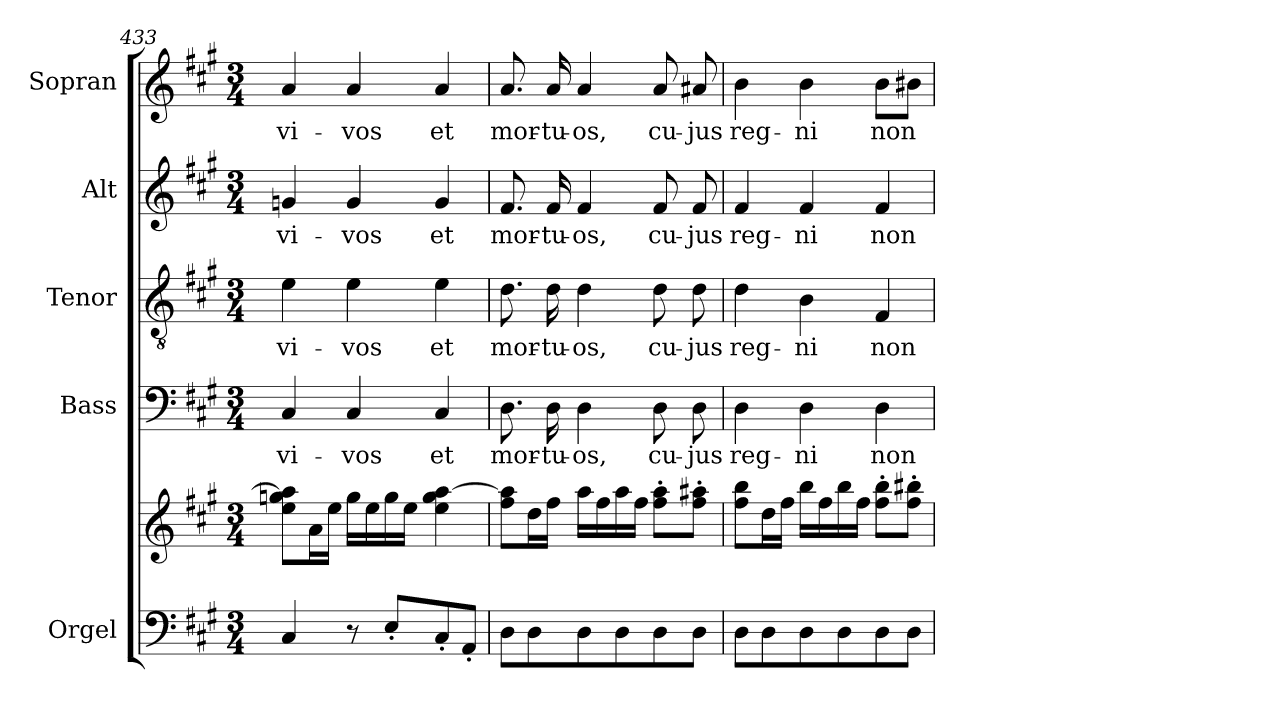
**kern	**kern	**kern	**text	**kern	**text	**kern	**text	**kern	**text
*part5	*part5	*part4	*part4	*part3	*part3	*part2	*part2	*part1	*part1
*staff6	*staff5	*staff4	*staff4	*staff3	*staff3	*staff2	*staff2	*staff1	*staff1
*I"Orgel	*	*I"Bass	*	*I"Tenor	*	*I"Alt	*	*I"Sopran	*
*I'Org.	*	*I'B.	*	*I'T.	*	*I'A.	*	*I'S.	*
*clefF4	*clefG2	*clefF4	*	*clefGv2	*	*clefG2	*	*clefG2	*
*k[f#c#g#]	*k[f#c#g#]	*k[f#c#g#]	*	*k[f#c#g#]	*	*k[f#c#g#]	*	*k[f#c#g#]	*
*A:	*A:	*A:	*	*A:	*	*A:	*	*A:	*
*M3/4	*M3/4	*M3/4	*	*M3/4	*	*M3/4	*	*M3/4	*
=433	=433	=433	=433	=433	=433	=433	=433	=433	=433
!	!	!	!LO:LY:b	!	!LO:LY:b	!	!LO:LY:b	!	!LO:LY:b
4C#/	8ee\ 8ggn\ 8aa\]L	4C#/	vi-	4e\	vi-	4gn/	vi-	4a/	vi-
.	16a\L	.	.	.	.	.	.	.	.
.	16ee\JJ	.	.	.	.	.	.	.	.
!	!	!	!LO:LY:b	!	!LO:LY:b	!	!LO:LY:b	!	!LO:LY:b
8r	16gg\LL	4C#/	-vos	4e\	-vos	4g/	-vos	4a/	-vos
.	16ee\	.	.	.	.	.	.	.	.
8E'</L	16gg\	.	.	.	.	.	.	.	.
.	16ee\JJ	.	.	.	.	.	.	.	.
!	!	!	!LO:LY:b	!	!LO:LY:b	!	!LO:LY:b	!	!LO:LY:b
8C#'</	4ee\ 4gg\ [4aa\	4C#/	et	4e\	et	4g/	et	4a/	et
8AA'</J	.	.	.	.	.	.	.	.	.
=434	=434	=434	=434	=434	=434	=434	=434	=434	=434
!	!	!	!LO:LY:b	!	!LO:LY:b	!	!LO:LY:b	!	!LO:LY:b
8D\L	8ff#\ 8aa\]L	8.D\	mor-	8.d\	mor-	8.f#/	mor-	8.a/	mor-
8D\	16dd\L	.	.	.	.	.	.	.	.
!	!	!	!LO:LY:b	!	!LO:LY:b	!	!LO:LY:b	!	!LO:LY:b
.	16ff#\JJ	16D\	-tu-	16d\	-tu-	16f#/	-tu-	16a/	-tu-
!	!	!	!LO:LY:b	!	!LO:LY:b	!	!LO:LY:b	!	!LO:LY:b
8D\	16aa\LL	4D\	-os,	4d\	-os,	4f#/	-os,	4a/	-os,
.	16ff#\	.	.	.	.	.	.	.	.
8D\	16aa\	.	.	.	.	.	.	.	.
.	16ff#\JJ	.	.	.	.	.	.	.	.
!	!	!	!LO:LY:b	!	!LO:LY:b	!	!LO:LY:b	!	!LO:LY:b
8D\	8ff#\'> 8aa\'>L	8D\	cu-	8d\	cu-	8f#/	cu-	8a/	cu-
!	!	!	!LO:LY:b	!	!LO:LY:b	!	!LO:LY:b	!	!LO:LY:b
8D\J	8ff#\'> 8aa#X\'>J	8D\	-jus	8d\	-jus	8f#/	-jus	8a#X/	-jus
=435	=435	=435	=435	=435	=435	=435	=435	=435	=435
!	!	!	!LO:LY:b	!	!LO:LY:b	!	!LO:LY:b	!	!LO:LY:b
8D\L	8ff#\ 8bb\L	4D\	reg-	4d\	reg-	4f#/	reg-	4b\	reg-
8D\	16dd\L	.	.	.	.	.	.	.	.
.	16ff#\JJ	.	.	.	.	.	.	.	.
!	!	!	!LO:LY:b	!	!LO:LY:b	!	!LO:LY:b	!	!LO:LY:b
8D\	16bb\LL	4D\	-ni	4B\	-ni	4f#/	-ni	4b\	-ni
.	16ff#\	.	.	.	.	.	.	.	.
8D\	16bb\	.	.	.	.	.	.	.	.
.	16ff#\JJ	.	.	.	.	.	.	.	.
!	!	!	!LO:LY:b	!	!LO:LY:b	!	!LO:LY:b	!	!LO:LY:b
8D\	8ff#\'> 8bb\'>L	4D\	non	4F#/	non	4f#/	non	8b\L	non
8D\J	8ff#\'> 8bb#X\'>J	.	.	.	.	.	.	8b#X\J	.
=	=	=	=	=	=	=	=	=	=
*-	*-	*-	*-	*-	*-	*-	*-	*-	*-
